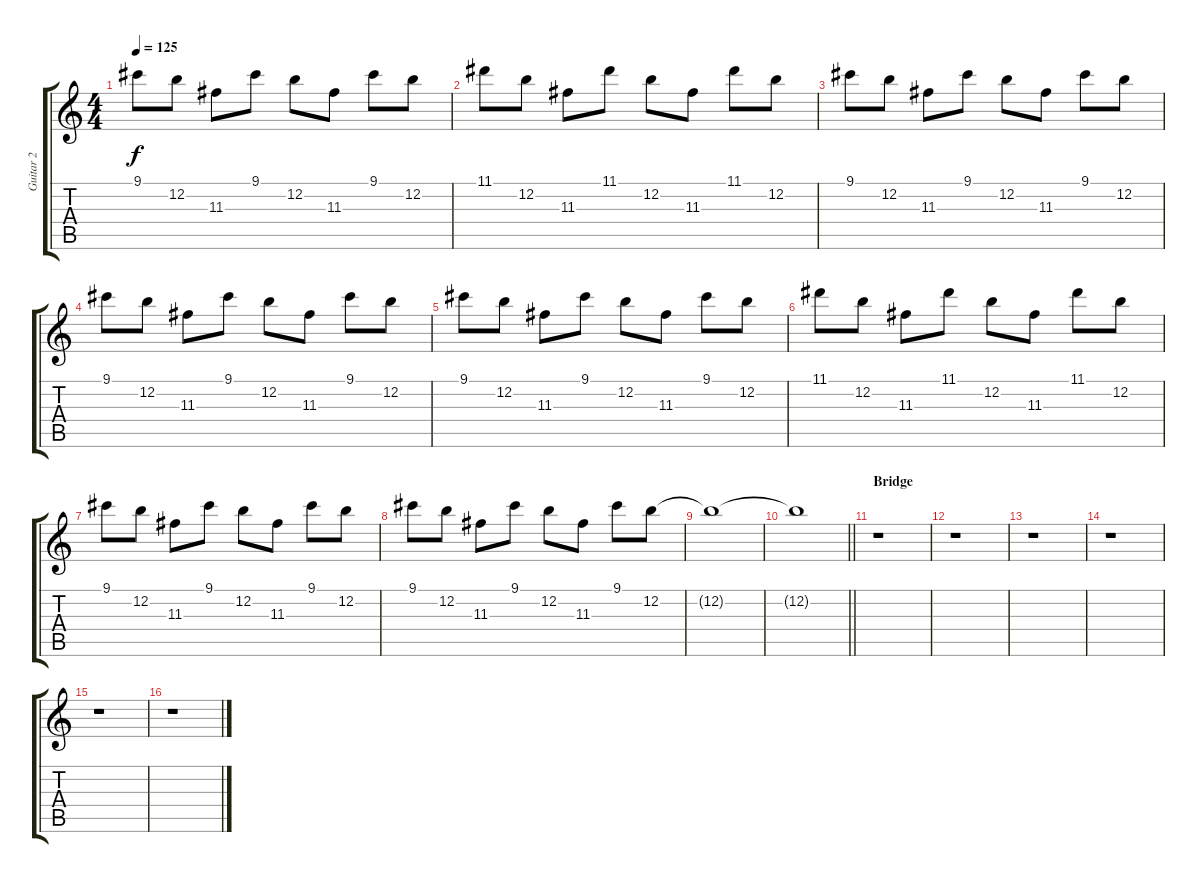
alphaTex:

\track ("Guitar 2" "Guitar 2") {instrument acousticguitarsteel}
\staff {score tabs}
\tuning (E4 B3 G3 D3 A2 E2) {hide}
\ts (4 4)
\tempo 125
\clef g2
\ks c
9.1.8{dy f} 12.2.8 11.3.8 9.1.8 12.2.8 11.3.8 9.1.8 12.2.8 |
11.1.8 12.2.8 11.3.8 11.1.8 12.2.8 11.3.8 11.1.8 12.2.8 |
9.1.8 12.2.8 11.3.8 9.1.8 12.2.8 11.3.8 9.1.8 12.2.8 |
9.1.8 12.2.8 11.3.8 9.1.8 12.2.8 11.3.8 9.1.8 12.2.8 |
9.1.8 12.2.8 11.3.8 9.1.8 12.2.8 11.3.8 9.1.8 12.2.8 |
11.1.8 12.2.8 11.3.8 11.1.8 12.2.8 11.3.8 11.1.8 12.2.8 |
9.1.8 12.2.8 11.3.8 9.1.8 12.2.8 11.3.8 9.1.8 12.2.8 |
9.1.8 12.2.8 11.3.8 9.1.8 12.2.8 11.3.8 9.1.8 12.2.8 |
12.2{t}.1 |
\barLineRight lightlight
12.2{t}.1 |
\section ("" "Bridge")
r.1 |
r.1 |
r.1 |
r.1 |
r.1 |
r.1
